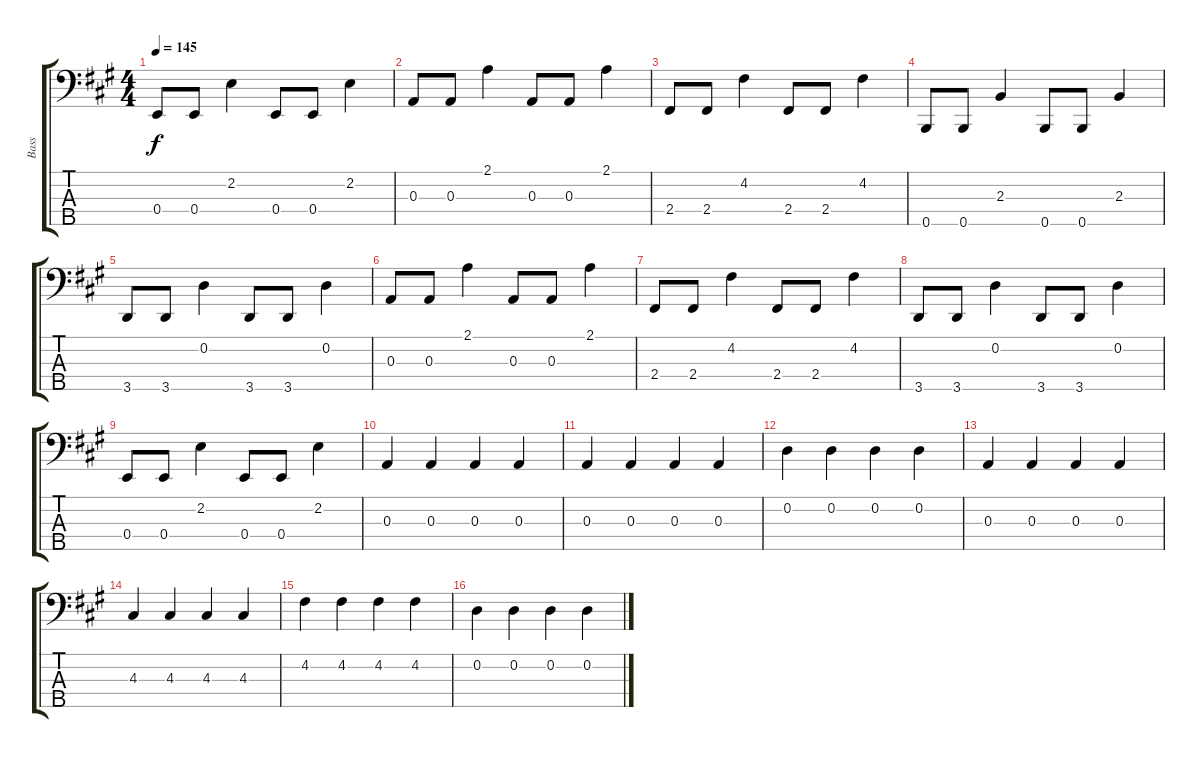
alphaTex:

\track ("Bass" "Bass") {instrument electricbassfinger}
\staff {score tabs}
\tuning (G2 D2 A1 E1 B0) {hide}
\ts (4 4)
\tempo 145
\clef f4
\ks a
0.4.8{dy f} 0.4.8 2.2.4 0.4.8 0.4.8 2.2.4 |
0.3.8 0.3.8 2.1.4 0.3.8 0.3.8 2.1.4 |
2.4.8 2.4.8 4.2.4 2.4.8 2.4.8 4.2.4 |
0.5.8 0.5.8 2.3.4 0.5.8 0.5.8 2.3.4 |
3.5.8 3.5.8 0.2.4 3.5.8 3.5.8 0.2.4 |
0.3.8 0.3.8 2.1.4 0.3.8 0.3.8 2.1.4 |
2.4.8 2.4.8 4.2.4 2.4.8 2.4.8 4.2.4 |
3.5.8 3.5.8 0.2.4 3.5.8 3.5.8 0.2.4 |
0.4.8 0.4.8 2.2.4 0.4.8 0.4.8 2.2.4 |
0.3.4 0.3.4 0.3.4 0.3.4 |
0.3.4 0.3.4 0.3.4 0.3.4 |
0.2.4 0.2.4 0.2.4 0.2.4 |
0.3.4 0.3.4 0.3.4 0.3.4 |
4.3.4 4.3.4 4.3.4 4.3.4 |
4.2.4 4.2.4 4.2.4 4.2.4 |
0.2.4 0.2.4 0.2.4 0.2.4
